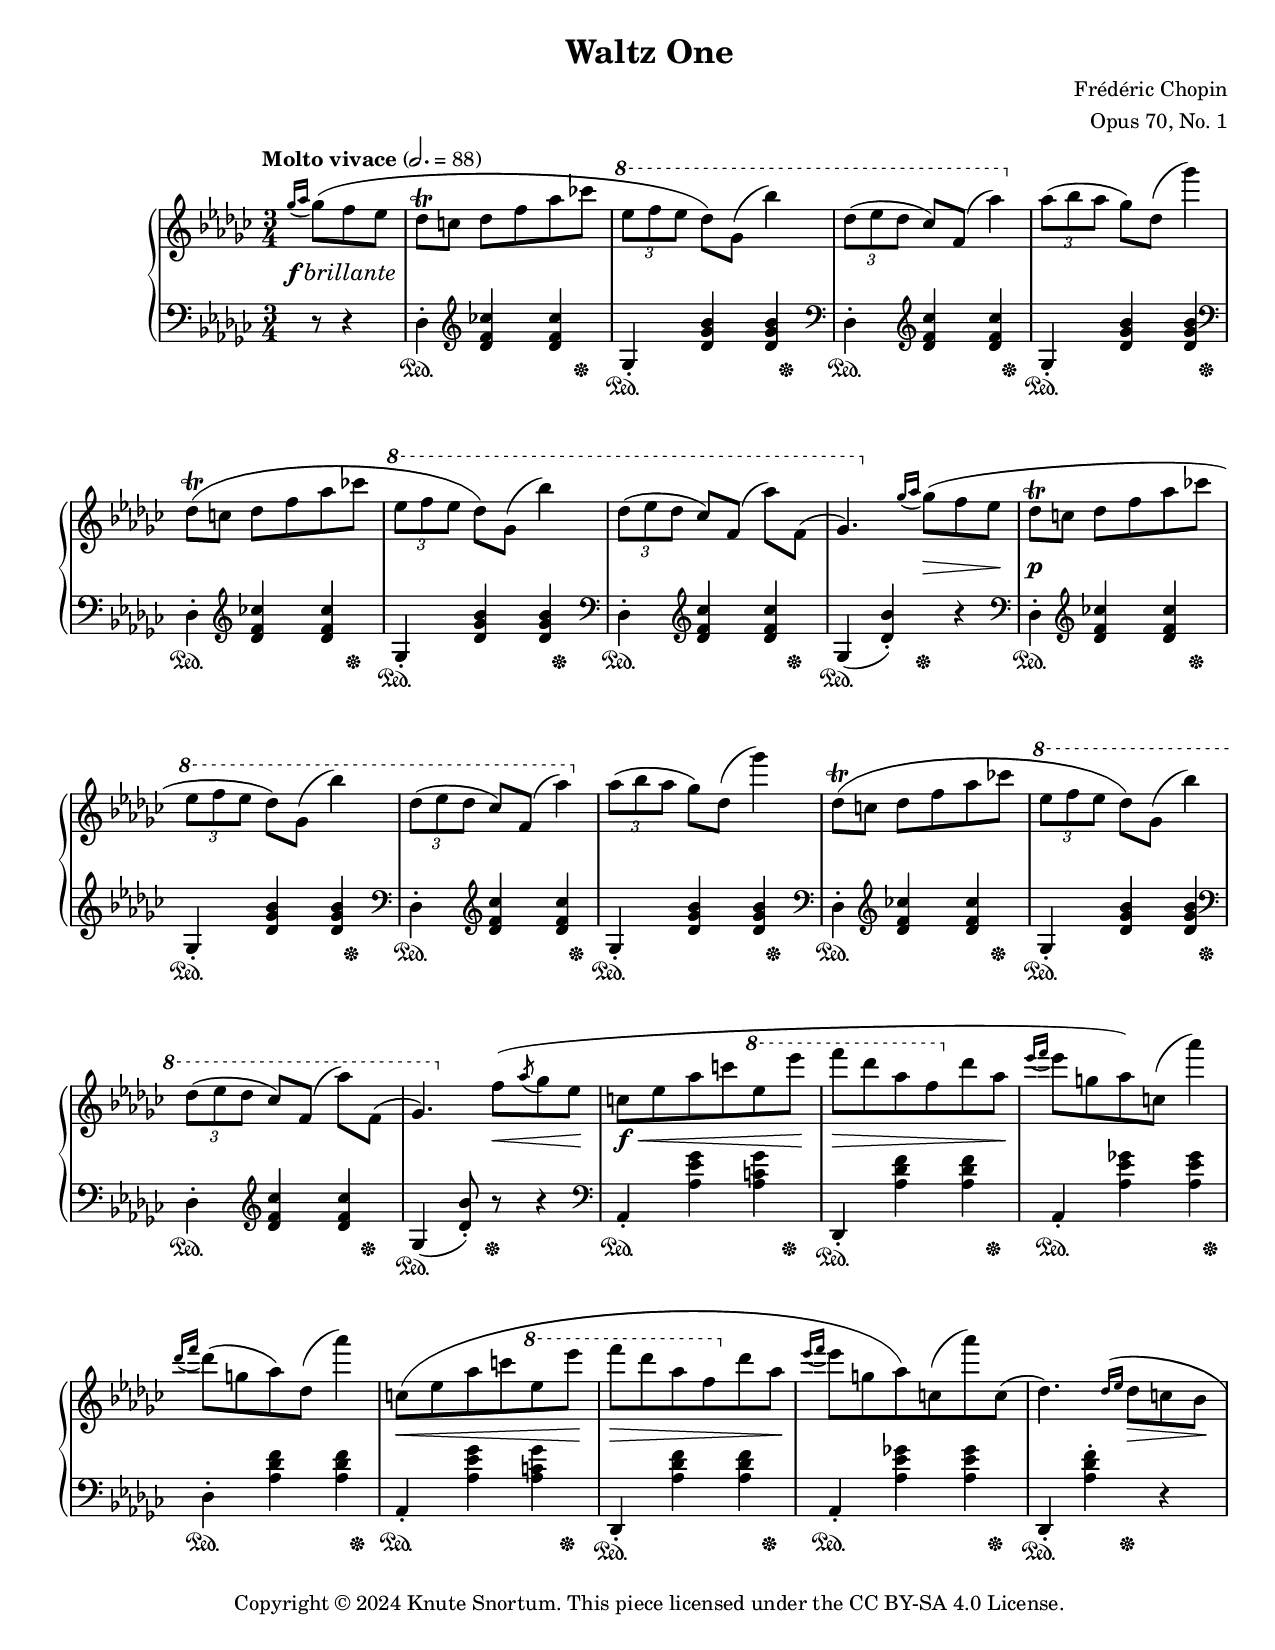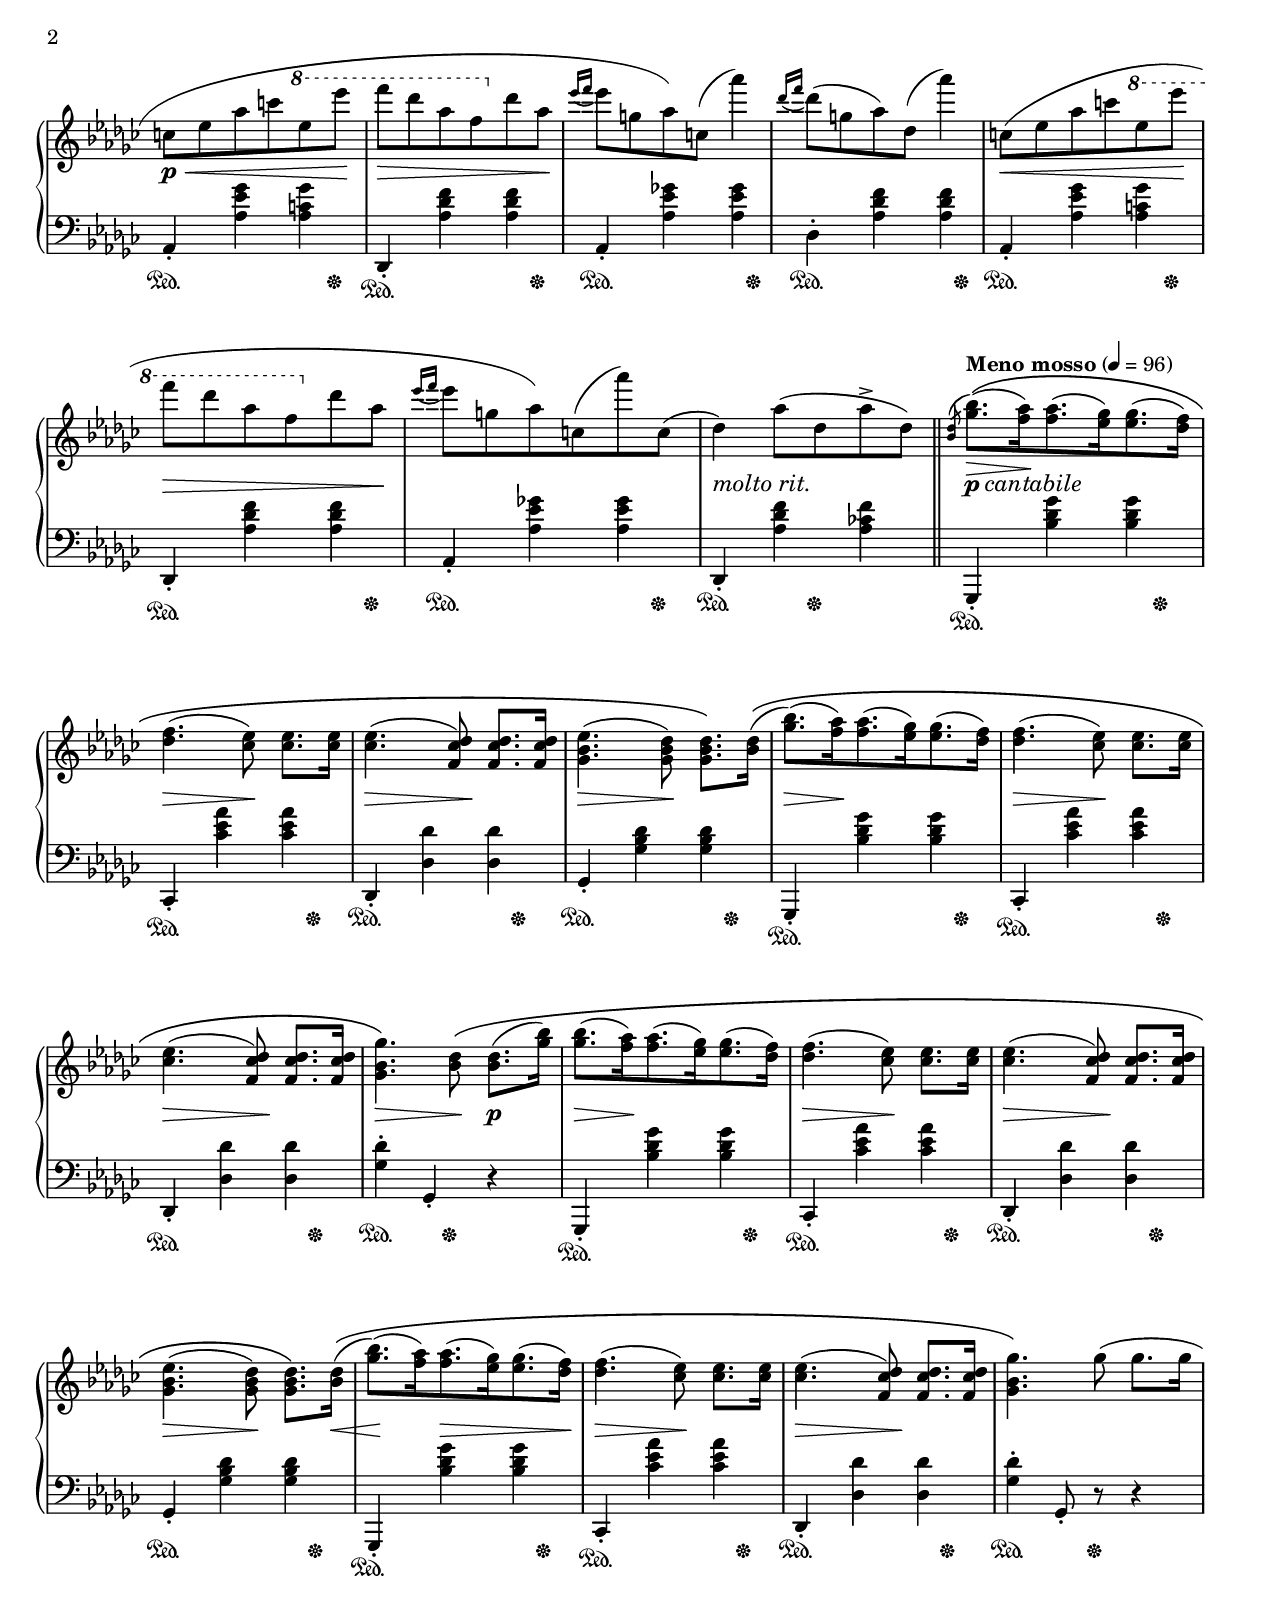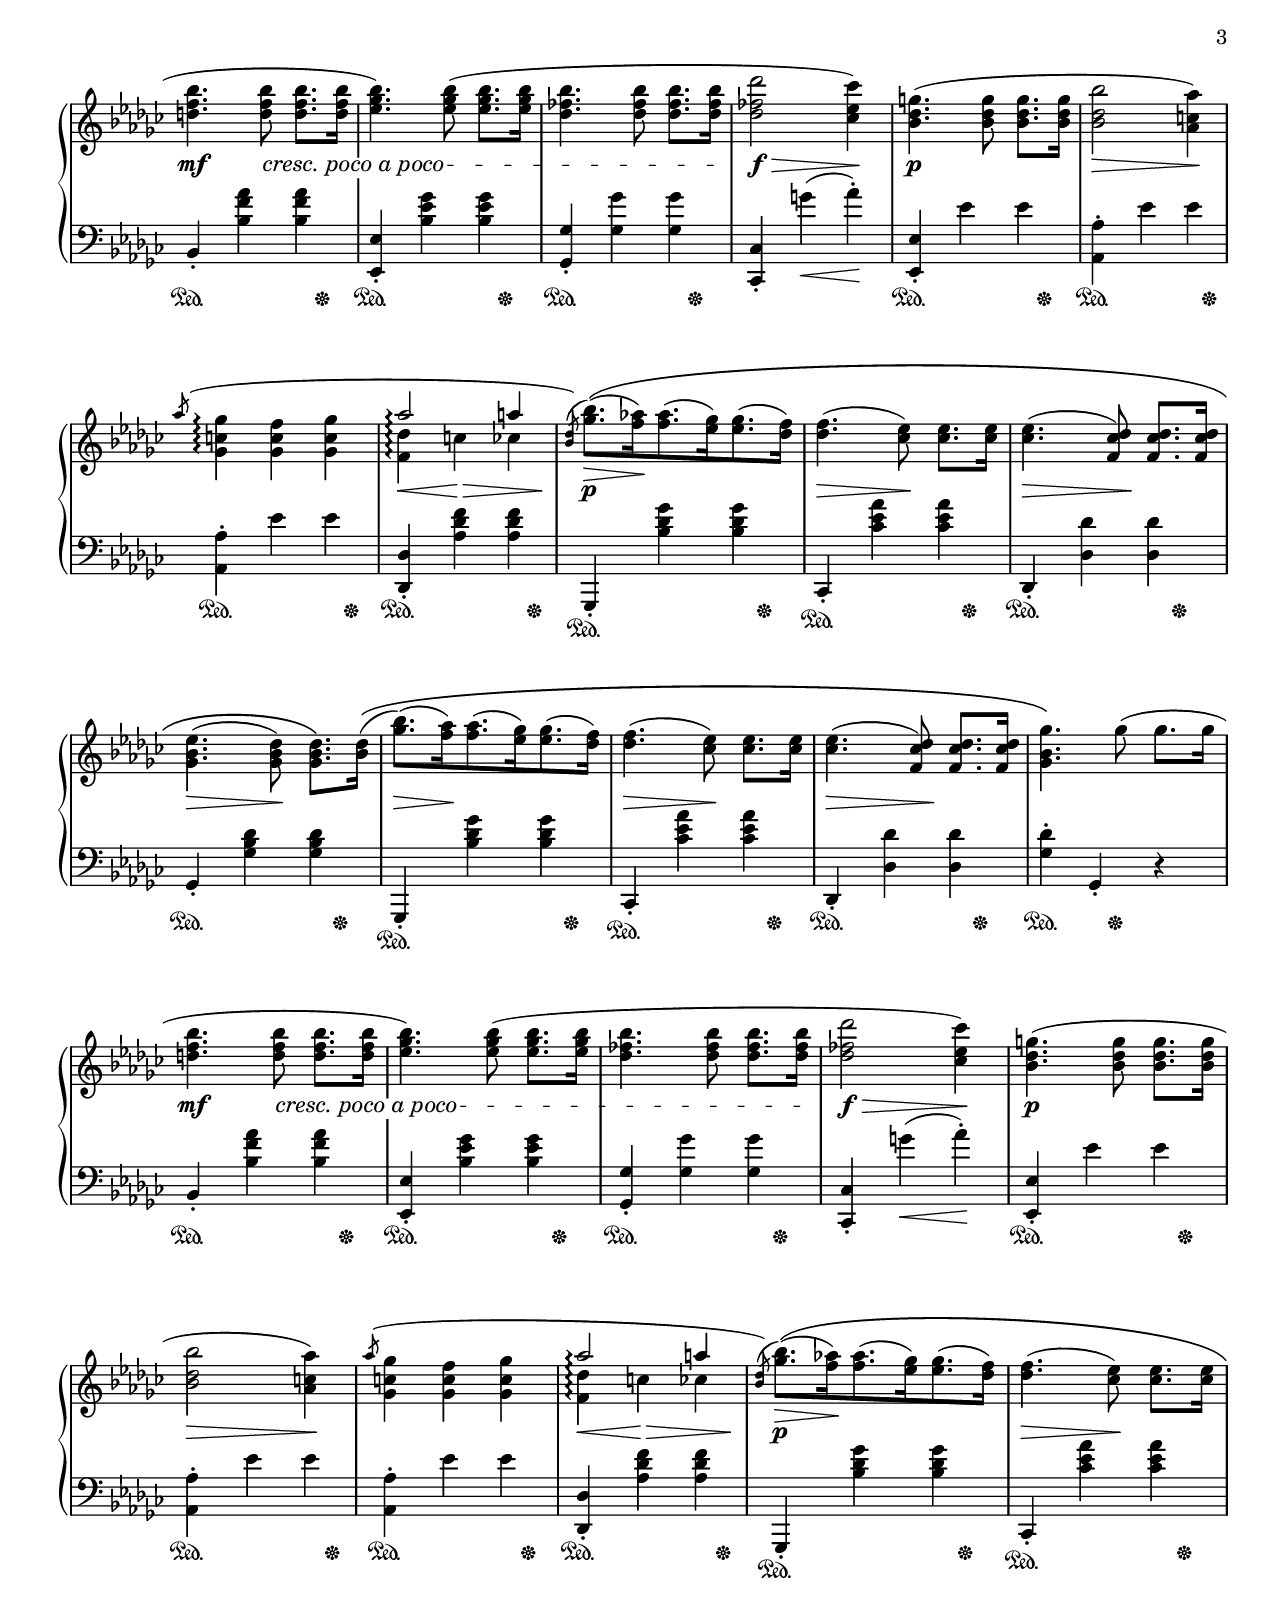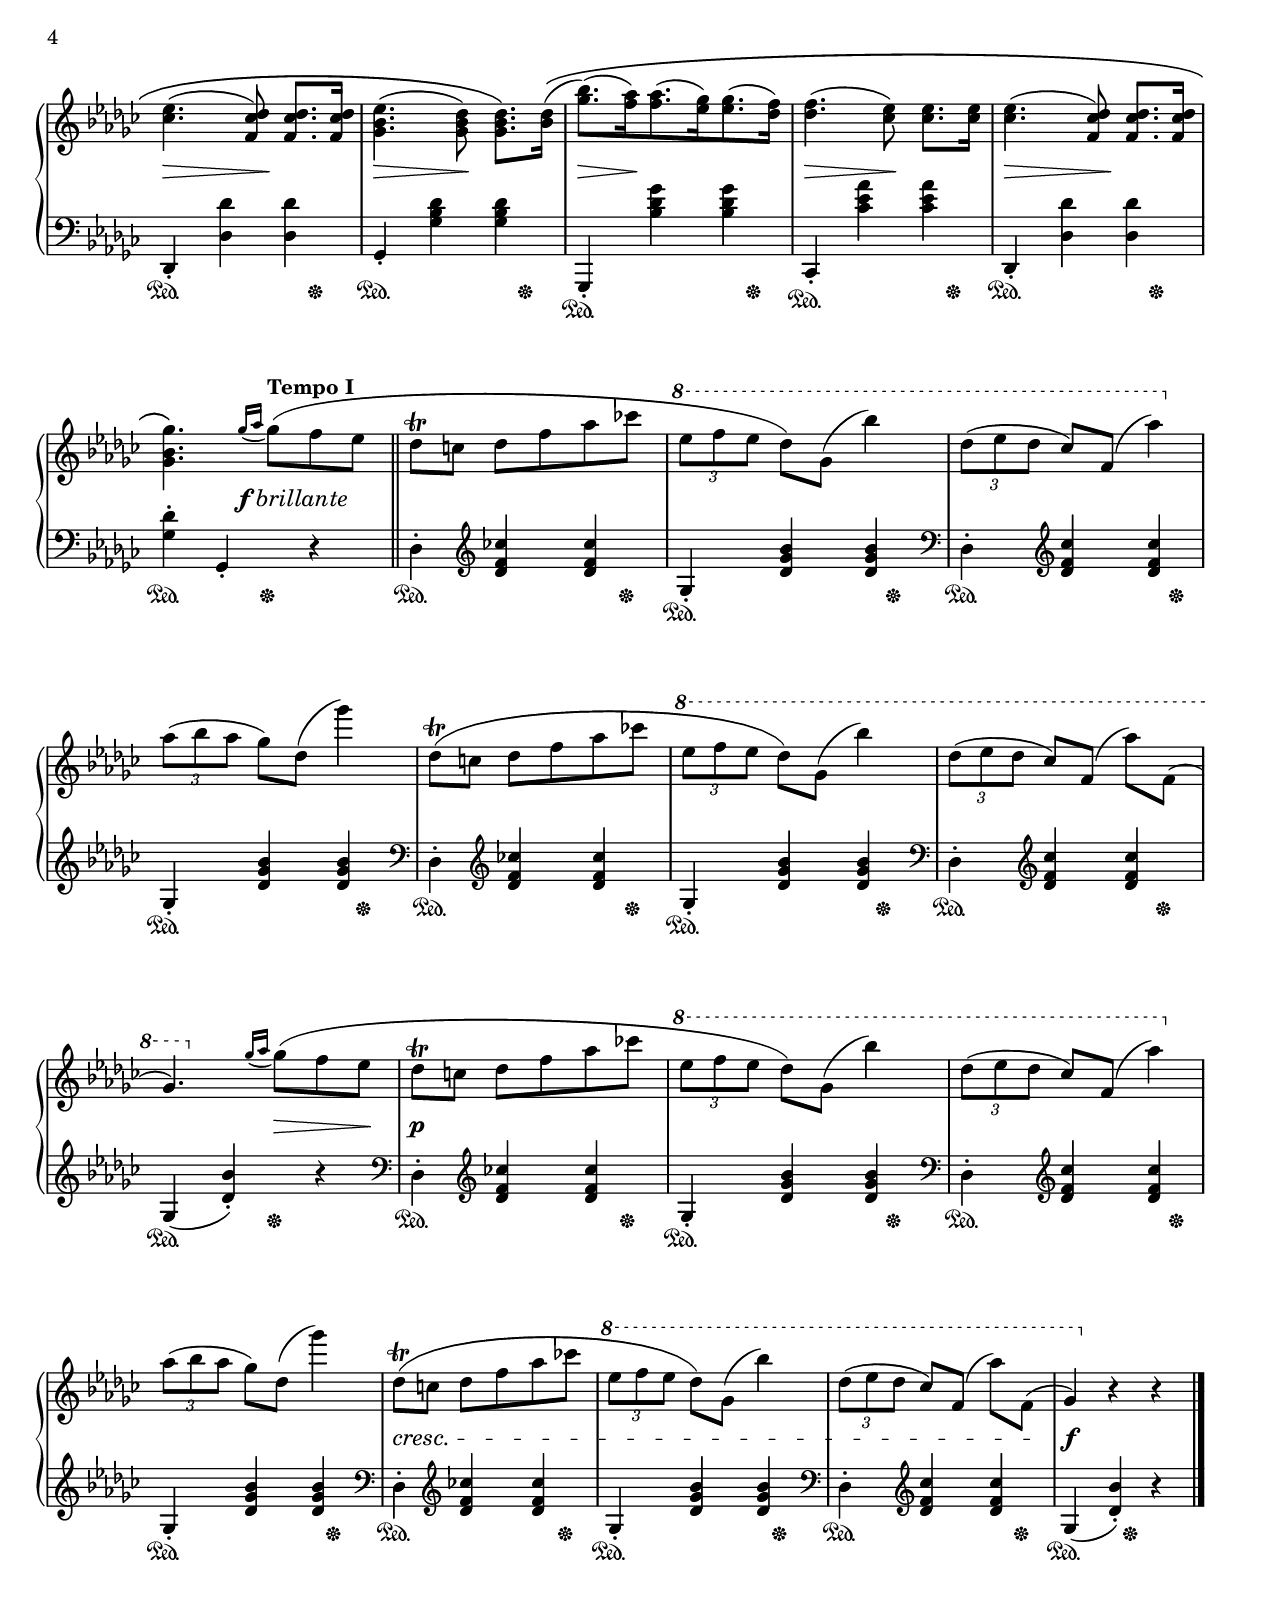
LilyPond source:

\version "2.24.0"

\version "2.24.0"

#(set-global-staff-size 18)

\header {
  title = ##f
  composer = ##f
  opus = ##f
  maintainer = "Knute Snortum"
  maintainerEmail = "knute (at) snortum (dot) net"
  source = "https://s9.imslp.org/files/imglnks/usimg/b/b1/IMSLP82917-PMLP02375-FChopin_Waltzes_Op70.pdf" % SrcA
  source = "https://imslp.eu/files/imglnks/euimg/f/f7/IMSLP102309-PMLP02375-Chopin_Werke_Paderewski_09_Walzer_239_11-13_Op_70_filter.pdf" % Urtext
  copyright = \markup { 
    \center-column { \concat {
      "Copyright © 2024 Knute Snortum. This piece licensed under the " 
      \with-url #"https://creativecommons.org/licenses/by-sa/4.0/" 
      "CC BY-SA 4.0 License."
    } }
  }
}

\paper {
  ragged-right = ##f
  ragged-last-bottom = ##f
  max-systems-per-page = 5
  min-systems-per-page = 4

  system-system-spacing =
    #'((basic-distance . 8) 
       (minimum-distance . 4)
       (padding . 2)
       (stretchability . 60)) % defaults: 12, 8, 1, 60

  last-bottom-spacing = 
    #'((basic-distance . 6)
       (minimum-distance . 4)
       (padding . 3)
       (stretchability . 30)) % defaults 1, 0, 1, 30
    
  top-system-spacing.minimum-distance = 10
    
  #(set-paper-size "letter")
  
  two-sided = ##t
  inner-margin = 12\mm
  outer-margin = 8\mm
    
  tocTitleMarkup = \markup \huge \bold \column {
    \fill-line { "Table of Contents" }
    \hspace #1
  }
  tocItemMarkup = \tocItemWithDotsMarkup
  print-all-headers = ##t
}

\layout {
  \context {
    \Score
    \omit BarNumber
    \override Slur.details.free-head-distance = 0.5
  }
  \context {
    \Voice
    \override Tie.minimum-length = 3
  }
  % Helps keep dynamics from intersecting the span bar line.
  \context { 
    \Dynamics
    \consists Pure_from_neighbor_engraver
    \remove Bar_engraver
  }
}

% Better dynamic performance
\midi {
  \context {
    \Staff
    \consists "Dynamic_performer"
  }
  \context {
    \Voice
    \remove "Dynamic_performer"
  }
  \context {
    \Score
    midiMinimumVolume = #0.20
    midiMaximumVolume = #0.99
  }  
}

%...+....1....+....2....+....3....+....4....+....5....+....6....+....7....+....

\version "2.24.0"
\language "english"

\version "2.24.0"

%
% Scheme functions
%

makeSpanner =
#(define-music-function (mrkup) (markup?)
  #{
    \override TextSpanner.bound-details.left.text = #mrkup
    \override TextSpanner.bound-details.left.stencil-align-dir-y = 0.25
    \override TextSpanner.bound-details.left-broken.text = ##f
  #})

%
% Redefine
%

staffUp   = \change Staff = "upper"
staffDown = \change Staff = "lower"

sd = \sustainOn
su = \sustainOff

hideNoteHead = \once {
  \omit Stem
  \omit Dots
  \omit Flag
  \hideNotes
  \override NoteColumn.ignore-collision = ##t
}

underSlur =
  \tweak avoid-slur #'inside
  \tweak outside-staff-priority ##f 
  \etc
trillUnderSlur = \once \override Script.avoid-slur = #'inside
ottavaUnderSlur = 
  \once \override Staff.OttavaBracket.outside-staff-priority = ##f
dynamicsUnderSlur = \override DynamicLineSpanner.outside-staff-priority = ##f
trillSpanUnderSlur = \once \override TrillSpanner.outside-staff-priority = ##f

crescPocoAPoco = 
  \makeSpanner \markup \large \italic \whiteout \pad-markup #0.25 
  "cresc. poco a poco"

%
% Markup
%

moltoRit = \markup \large \italic "molto rit."
rit = \markup \large \italic rit.
dolce = \markup \large \italic dolce
aTempo = \markup \large \italic "a tempo"
dolceELegato = \markup \large \italic \whiteout "dolce e legato"
pCantabile = \markup { \dynamic p \large \italic cantabile }
fBrillante = \markup { \dynamic f \large \italic brillante }


%%% Positions and shapes %%%

slurShapeA = \shape #'((0 . 0) (0 . -1) (0 . 0) (0 . 0)) \etc
slurShapeB = \shape #'(
                        ((0 . 0) (0 . 0) (0 . 1) (0 . 0))
                        ((0 . 0) (0 . 4) (0 . 0) (0 . -2))
                        ) \etc
slurShapeC = \shape #'(
                        ((0 . 0) (0 . 0) (-4 . 2) (0 . 1.5))
                        ((-1 . 1) (0 . 2) (0 . 1) (0 . -2))
                        ) \etc
slurShapeD = \shape #'(
                        ((0 . 0.25) (0 . 0) (0 . 0) (0 . 0))
                        ((0 . 0) (0 . 0) (0 . 0) (0 . 0))
                        ) \etc

%%% Music %%%

global = {
  \time 3/4
  \key gf \major
}

rightHand = \relative {
  \global
  \tag layout { 
    \partial 4. \appoggiatura { gf''16 af } gf8-\slurShapeA ( f ef 
  }
  \tag midi { \partial 4. gf8( f ef } |
  \trillUnderSlur df[\trill c] df f af cf! |
  \ottava 1 \tuplet 3/2 { ef8 f ef } df) gf,( bf'4) |
  \tuplet 3/2 { df,8( ef df } cf) f,( af'4) |
  \ottava 0 \tuplet 3/2 { af,8( bf af } gf) df( gf'4) |
  df,8[(\trill c] df f af cf! |
  \ottava 1 \tuplet 3/2 { ef8 f ef } df) gf,( bf'4) |
  \tuplet 3/2 { df,8( ef df } cf[) f,]( af') f,( |
  gf4.) \ottava 0 \appoggiatura { gf16 af } gf8( f ef |
  
  \barNumberCheck 9
  % like 1
  \trillUnderSlur df[\trill c] df f af cf! |
  \ottava 1 \tuplet 3/2 { ef8 f ef } df) gf,( bf'4) |
  \tuplet 3/2 { df,8( ef df } cf) f,( af'4) |
  \ottava 0 \tuplet 3/2 { af,8( bf af } gf) df( gf'4) |
  df,8[(\trill c] df f af cf! |
  \ottava 1 \tuplet 3/2 { ef8 f ef } df) gf,( bf'4) |
  \tuplet 3/2 { df,8( ef df } cf[) f,]( af') f,( |
  gf4.) \ottava 0 f8( \acciaccatura { af } gf ef |
  
  \barNumberCheck 17
  c8 ef af c \ottavaUnderSlur \ottava 1 ef ef' |
  f8 df af f \ottava 0 df af |
  \appoggiatura { ef'16 f } ef8 g, af) c,( af''4) |
  \appoggiatura { df,16 f } df8( g, af) df,( af''4) |
  c,,8( ef af c \ottavaUnderSlur \ottava 1 ef ef' |
  f8 df af f \ottava 0 df af |
  \appoggiatura { ef'16 f } ef8 g, af) c,( af'') c,,( |
  df4.) \grace { df16-\slurShapeB ^( ef } df8 c bf |
  
  \barNumberCheck 25
  c8 ef af c \ottavaUnderSlur \ottava 1 ef ef' |
  f8 df af f \ottava 0 df af |
  \appoggiatura { ef'16 f } ef8 g, af) c,( af''4) |
  \appoggiatura { df,16 f } df8( g, af) df,( af''4) |
  c,,8-\slurShapeC ( ef af c \ottavaUnderSlur \ottava 1 ef ef' |
  f8 df af f \ottava 0 df af |
  \appoggiatura { ef'16 f } ef8 g, af) c,( af'') c,,( |
  df4) af'8( df, af'-> df,) |
  \bar "||"
  
  \barNumberCheck 33
  \slashedGrace { <bf df>8^( } <gf' bf>8.[)-\slurShapeD \((\> <f af>16)\! q8.(
    <ef gf>16) q8.( <df f>16]) |
  q4.( <cf ef>8) q8. q16 |
  q4.( <f, cf' df>8) q8. q16 |
  <gf bf ef>4.( <gf bf df>8) q8.\) <bf df>16\(( |
  <gf' bf>8.[)( <f af>16) q8.( <ef gf>16) q8.( <df f>16]) |
  q4.( <cf ef>8) q8. q16 |
  q4.( <f, cf' df>8) q8. q16 |
  <gf bf gf'>4.\) <bf df>8\( q8.( <gf' bf>16) |
  
  \barNumberCheck 41
  <gf bf>8.[( <f af>16) q8.( <ef gf>16) q8.( <df f>16]) |
  q4.( <cf ef>8) q8. q16 |
  q4.( <f, cf' df>8) q8. q16 |
  <gf bf ef>4.( <gf bf df>8) q8.\) <bf df>16\(( |
  <gf' bf>8.[)( <f af>16) q8.( <ef gf>16) q8.( <df f>16]) |
  q4.( <cf ef>8) q8. q16 |
  q4.( <f, cf' df>8) q8. q16 |
  <gf bf gf'>4.\) gf'8( gf8. gf16 |
  
  \barNumberCheck 49
  <d f bf>4. q8 q8. q16 |
  <ef gf bf>4.) q8( q8. q16 |
  <df ff bf>4. q8 q8. q16 |
  <df ff df'>2 <cf ef cf'>4) |
  <bf df g>4.( q8 q8. q16 |
  <bf df bf'>2 <af c af'>4) |
  \slashedGrace { af'8^( } <gf, c gf'>4\arpeggio <gf c f> <gf c gf'> |
  << 
    { \voiceOne af'2\arpeggio a4 } 
    \new Voice { \voiceFour <f, df'>4\arpeggio c' cf } 
  >> |
  
  \barNumberCheck 57
  \oneVoice \slashedGrace { <bf df>8)^( } <gf' bf>8.[)-\slurShapeD \((\>
    <f af!>16)\! q8.( <ef gf>16) q8.( <df f>16]) |
  q4.( <cf ef>8) q8. q16 |
  q4.( <f, cf' df>8) q8. q16 |
  <gf bf ef>4.( <gf bf df>8) q8.\) <bf df>16\(( |
  <gf' bf>8.[)( <f af>16) q8.( <ef gf>16) q8.( <df f>16]) |
  q4.( <cf ef>8) q8. q16 |
  q4.( <f, cf' df>8) q8. q16 |
  <gf bf gf'>4.\) gf'8( gf8. gf16 |
  
  \barNumberCheck 65
  <d f bf>4. q8 q8. q16 |
  <ef gf bf>4.) q8( q8. q16 |
  <df ff bf>4. q8 q8. q16 |
  <df ff df'>2 <cf ef cf'>4) |
  <bf df g>4.( q8 q8. q16 |
  <bf df bf'>2 <af c af'>4) |
  \slashedGrace { af'8^( } <gf, c gf'>4 <gf c f> <gf c gf'> |
  << 
    { \voiceOne af'2\arpeggio a4 } 
    \new Voice { \voiceFour <f, df'>4\arpeggio c' cf } 
  >> |
  
  \barNumberCheck 73
  \oneVoice \slashedGrace { <bf df>8)^( } <gf' bf>8.[)-\slurShapeD \((\>
    <f af!>16)\! q8.( <ef gf>16) q8.( <df f>16]) |
  q4.( <cf ef>8) q8. q16 |
  q4.( <f, cf' df>8) q8. q16 |
  <gf bf ef>4.( <gf bf df>8) q8.\) <bf df>16\(( |
  <gf' bf>8.[)( <f af>16) q8.( <ef gf>16) q8.( <df f>16]) |
  q4.( <cf ef>8) q8. q16 |
  q4.( <f, cf' df>8) q8. q16 |
  <gf bf gf'>4.\) \appoggiatura { gf'16 af } gf8( f ef |
  \bar "||"
  
  \barNumberCheck 81
  \trillUnderSlur df[\trill c] df f af cf! |
  \ottava 1 \tuplet 3/2 { ef8 f ef } df) gf,( bf'4) |
  \tuplet 3/2 { df,8( ef df } cf) f,( af'4) |
  \ottava 0 \tuplet 3/2 { af,8( bf af } gf) df( gf'4) |
  df,8[(\trill c] df f af cf! |
  \ottava 1 \tuplet 3/2 { ef8 f ef } df) gf,( bf'4) |
  \tuplet 3/2 { df,8( ef df } cf[) f,]( af') f,( |
  gf4.) \ottava 0 \appoggiatura { gf16 af } gf8( f ef |
  
  \barNumberCheck 89
  \trillUnderSlur df[\trill c] df f af cf! |
  \ottava 1 \tuplet 3/2 { ef8 f ef } df) gf,( bf'4) |
  \tuplet 3/2 { df,8( ef df } cf) f,( af'4) |
  \ottava 0 \tuplet 3/2 { af,8( bf af } gf) df( gf'4) |
  df,8[(\trill c] df f af cf! |
  \ottava 1 \tuplet 3/2 { ef8 f ef } df) gf,( bf'4) |
  \tuplet 3/2 { df,8( ef df } cf[) f,]( af') f,( |
  gf4) \ottava 0 r r |
  \bar "|."
}

leftHand = \relative {
  \global
  \clef bass
  \tag layout { \partial 4. \grace { s8 } r8 r4 }
  \tag midi   { \partial 4. r8 r4 } |
  df4-. \clef treble <df' f cf'!> q |
  gf,4-. <df' gf bf> q |
  \clef bass df,4-. \clef treble <df' f cf'> q |
  gf,4-. <df' gf bf> q |
  \clef bass df,4-. \clef treble <df' f cf'!> q |
  gf,4-. <df' gf bf> q |
  \clef bass df,4-. \clef treble <df' f cf'> q |
  gf,4( <df' bf'>-.) r |
  
  \barNumberCheck 9
  % like 1
  \clef bass df,4-. \clef treble <df' f cf'!> q |
  gf,4-. <df' gf bf> q |
  \clef bass df,4-. \clef treble <df' f cf'> q |
  gf,4-. <df' gf bf> q |
  \clef bass df,4-. \clef treble <df' f cf'!> q |
  gf,4-. <df' gf bf> q |
  \clef bass df,4-. \clef treble <df' f cf'> q |
  gf,4( <df' bf'>8-.) r r4 |
  
  \barNumberCheck 17
  \clef bass af,4-. <af' ef' gf> <af c gf'> |
  df,,4-. <af'' df f> q |
  af,4-. <af' ef' gf!> q |
  df,4-. <af' df f> q |
  af,4-. <af' ef' gf> <af c gf'> |
  df,,4-. <af'' df f> q |
  af,4-. <af' ef' gf!> q |
  df,,4-. <af'' df f>-. r|
  
  \barNumberCheck 25
  af,4-. <af' ef' gf> <af c gf'> |
  df,,4-. <af'' df f> q |
  af,4-. <af' ef' gf!> q |
  df,4-. <af' df f> q |
  af,4-. <af' ef' gf> <af c gf'> |
  df,,4-. <af'' df f> q |
  af,4-. <af' ef' gf!> q |
  df,,4-. <af'' df f> <af cf! f> |
  
  \barNumberCheck 33
  gf,,4-. <bf'' df gf> q |
  cf,,4-. <cf'' ef af> q |
  df,,4-. <df' df'> q |
  gf,4-. <gf' bf df> q |
  gf,,4-. <bf'' df gf> q |
  cf,,4-. <cf'' ef af> q |
  df,,4-. <df' df'> q |
  <gf df'>4-. gf,-. r |
  
  \barNumberCheck 41
  gf,4-. <bf'' df gf> q |
  cf,,4-. <cf'' ef af> q |
  df,,4-. <df' df'> q |
  gf,4-. <gf' bf df> q |
  gf,,4-. <bf'' df gf> q |
  cf,,4-. <cf'' ef af> q |
  df,,4-. <df' df'> q |
  <gf df'>4-. gf,8-. r r4 |
  
  \barNumberCheck 49
  bf4-. <bf' f' af> q |
  <ef,, ef'>4-. <bf'' ef gf> q |
  <gf, gf'>4-. <gf' gf'> q |
  <cf,, cf'>4-. g'''(\< af)-.\! |
  <ef,, ef'>4-. ef'' ef |
  <af,, af'>4-. ef'' ef |
  <af,, af'>4-. ef'' ef |
  <df,, df'>-. <af'' df f> q |
  
  \barNumberCheck 57
  gf,,4-. <bf'' df gf> q |
  cf,,4-. <cf'' ef af> q |
  df,,4-. <df' df'> q |
  gf,4-. <gf' bf df> q |
  gf,,4-. <bf'' df gf> q |
  cf,,4-. <cf'' ef af> q |
  df,,4-. <df' df'> q |
  <gf df'>4-. gf,-. r |
  
  \barNumberCheck 65
  bf4-. <bf' f' af> q |
  <ef,, ef'>4-. <bf'' ef gf> q |
  <gf, gf'>4-. <gf' gf'> q |
  <cf,, cf'>4-. g'''(\< af)-.\! |
  <ef,, ef'>4-. ef'' ef |
  <af,, af'>4-. ef'' ef |
  <af,, af'>4-. ef'' ef |
  <df,, df'>-. <af'' df f> q |
  
  \barNumberCheck 73
  gf,,4-. <bf'' df gf> q |
  cf,,4-. <cf'' ef af> q |
  df,,4-. <df' df'> q |
  gf,4-. <gf' bf df> q |
  gf,,4-. <bf'' df gf> q |
  cf,,4-. <cf'' ef af> q |
  df,,4-. <df' df'> q |
  <gf df'>4-. gf,-. r |
  
  \barNumberCheck 81
  df'4-. \clef treble <df' f cf'!> q |
  gf,4-. <df' gf bf> q |
  \clef bass df,4-. \clef treble <df' f cf'> q |
  gf,4-. <df' gf bf> q |
  \clef bass df,4-. \clef treble <df' f cf'!> q |
  gf,4-. <df' gf bf> q |
  \clef bass df,4-. \clef treble <df' f cf'> q |
  gf,4( <df' bf'>-.) r |
  
  \barNumberCheck 89
  \clef bass df,4-. \clef treble <df' f cf'!> q |
  gf,4-. <df' gf bf> q |
  \clef bass df,4-. \clef treble <df' f cf'> q |
  gf,4-. <df' gf bf> q |
  \clef bass df,4-. \clef treble <df' f cf'!> q |
  gf,4-. <df' gf bf> q |
  \clef bass df,4-. \clef treble <df' f cf'> q |
  gf,4( <df' bf'>-.) r |
}

dynamics = {
  \override TextScript.Y-offset = -0.5
  \override TextSpanner.Y-offset = 0 
  \tag layout { \partial 4. \grace { s8^\fBrillante } s4. }
  \tag midi   { \partial 4. s4.\f } |
  s2. * 7 |
  s4. s4\> s8\! |
  
  \barNumberCheck 9
  s2.\p |
  s2. * 6 |
  s4. s4\< s8\! |
  
  \barNumberCheck 17
  s2\f\< s8 s\! |
  s2\> s8 s\! |
  s2. * 2 |
  s2\< s8 s\! |
  s2\> s8 s\! |
  s2. |
  s4. s4\> s8\! |
  
  \barNumberCheck 25
  s2\p\< s8 s\! |
  s2\> s8 s\! |
  s2. * 2 |
  s2\< s8 s\! |
  s2\> s8 s\! |
  s2. |
  s2.^\moltoRit |
  
  \barNumberCheck 33
  s2.^\pCantabile |
  s4.\> s\! |
  s4.\> s\! |
  s4.\> s\! |
  s8.\> s16\! s2 |
  s4.\> s\! |
  s4.\> s\! |
  s4.\> s8\! s4\p |
  
  \barNumberCheck 41
  % s2. * 8 |
  s8.\> s16\! s2 |
  s4.\> s\! |
  s4.\> s\! |
  s4.\> s8\! s8. s16\< |
  s4\! s\> s8. s16\! |
  s4.\> s\! |
  s4.\> s\! |
  s2. |
  
  \barNumberCheck 49
  s4.\mf \crescPocoAPoco s\startTextSpan |
  s2. |
  s2 s8. s16\stopTextSpan |
  s2\f\> s4\! |
  s2.\p |
  s2\> s4\! |
  s2. |
  s4\< s4.\> s8\! |
  
  \barNumberCheck 57
  s2.\p |
  s4.\> s\! |
  s4.\> s\! |
  s4.\> s\! |
  s8.\> s16\! s2 |
  s4.\> s\! |
  s4.\> s\! |
  s2. |
  
  \barNumberCheck 65
  s4.\mf \crescPocoAPoco s\startTextSpan |
  s2. |
  s2 s8. s16\stopTextSpan |
  s2\f\> s4\! |
  s2.\p |
  s2\> s4\! |
  s2. |
  s4\< s4.\> s8\! |
  
  \barNumberCheck 73
  s2.\p |
  s4.\> s\! |
  s4.\> s\! |
  s4.\> s\! |
  s8.\> s16\! s2 |
  s4.\> s\! |
  s4.\> s\! |
  s4. \grace { s8^\fBrillante } s4. |
  
  \barNumberCheck 81
  s2. * 7 |
  s4. s4\> s8\! |
  
  \barNumberCheck 89
  s2.\p |
  s2. * 3 |
  s2.\cresc |
  s2. |
  s2 s8. s16\! |
  s2.\f |
}

tempi = {
  \tempo "Molto vivace" 2. = 88
  \tag layout { \partial 4. \grace { s8 } s4. }
  \tag midi   { \partial 4. s4. } |
  \set Score.tempoHideNote = ##t
  s2. * 8 |
  
  \barNumberCheck 9
  s2. * 8 |
  
  \barNumberCheck 17
  s2. * 8 |
  
  \barNumberCheck 25
  s2. * 7 |
  \tempo 4 = 200
  s4 \tempo 4 = 152 s \tempo 4 = 120 s |
  
  \barNumberCheck 33
  \set Score.tempoHideNote = ##f
  \tempo "Meno mosso" 4 = 96
  s2. * 8 |
  
  \barNumberCheck 41
  s2. * 8 |
  
  \barNumberCheck 49
  s2. * 8 |
  
  \barNumberCheck 57
  s2. * 8 |
  
  \barNumberCheck 65
  s2. * 8 |
  
  \barNumberCheck 73
  s2. * 7 |
  \set Score.tempoHideNote = ##t
  s4. \tempo "Tempo I" 2. = 88  s |
  
  \barNumberCheck 81
  s2. * 8 |
  
  \barNumberCheck 89
  s2. * 6 |
  s2 \tempo 2. = 60 4 |
  s2. |
}

pedal = {
  \tag layout { \partial 4. \grace { s8 } s4. }
  \tag midi   { \partial 4. s4. } |
  s2\sd s8 s\su |
  s2-\tweak Y-offset -2 \sd s8 s\su |
  s2\sd s8 s\su |
  s2-\tweak Y-offset -2 \sd s8 s\su |
  s2\sd s8 s\su |
  s2-\tweak Y-offset -2 \sd s8 s\su |
  s2\sd s8 s\su |
  s4.-\tweak Y-offset -2 \sd s\su |
  
  \barNumberCheck 9
  s2\sd s8 s\su |
  s2-\tweak Y-offset -2 \sd s8 s\su |
  s2\sd s8 s\su |
  s2-\tweak Y-offset -2 \sd s8 s\su |
  s2\sd s8 s\su |
  s2-\tweak Y-offset -2 \sd s8 s\su |
  s2\sd s8 s\su |
  s4.-\tweak Y-offset -2 \sd s\su |
  
  \barNumberCheck 17
  s2\sd s8 s\su |
  s2-\tweak Y-offset -1 \sd s8 s\su |
  s2\sd s8 s\su |
  s2\sd s8 s\su |
  s2\sd s8 s\su |
  s2-\tweak Y-offset -1 \sd s8 s\su |
  s2\sd s8 s\su |
  s4.-\tweak Y-offset -1 \sd s\su |
  
  \barNumberCheck 25
  s2\sd s8 s\su |
  s2-\tweak Y-offset -1 \sd s8 s\su |
  s2\sd s8 s\su |
  s2\sd s8 s\su |
  s2\sd s8 s\su |
  s2-\tweak Y-offset -1 \sd s8 s\su |
  s2\sd s8 s\su |
  s4.\sd s\su |
  
  \barNumberCheck 33
  s2-\tweak Y-offset -2 \sd s8 s\su |
  s2-\tweak Y-offset -1 \sd s8 s\su |
  s2\sd s8 s\su |
  s2\sd s8 s\su |
  s2-\tweak Y-offset -2 \sd s8 s\su |
  s2-\tweak Y-offset -1 \sd s8 s\su |
  s2-\tweak Y-offset -1 \sd s8 s\su |
  s4.\sd s\su |
  
  \barNumberCheck 41
  s2-\tweak Y-offset -2 \sd s8 s\su |
  s2-\tweak Y-offset -1 \sd s8 s\su |
  s2\sd s8 s\su |
  s2\sd s8 s\su |
  s2-\tweak Y-offset -2 \sd s8 s\su |
  s2-\tweak Y-offset -1 \sd s8 s\su |
  s2\sd s8 s\su |
  s4.\sd s\su |
  
  \barNumberCheck 49
  s2\sd s8 s\su |
  s2\sd s8 s\su |
  s2\sd s8 s\su |
  s2. |
  s2\sd s8 s\su |
  s2\sd s8 s\su |
  s2\sd s8 s\su |
  s2\sd s8 s\su |
  
  \barNumberCheck 57
  s2-\tweak Y-offset -2 \sd s8 s\su |
  s2-\tweak Y-offset -1 \sd s8 s\su |
  s2\sd s8 s\su |
  s2\sd s8 s\su |
  s2-\tweak Y-offset -2 \sd s8 s\su |
  s2-\tweak Y-offset -1 \sd s8 s\su |
  s2\sd s8 s\su |
  s4.\sd s\su |
  
  \barNumberCheck 65
  s2\sd s8 s\su |
  s2\sd s8 s\su |
  s2\sd s8 s\su |
  s2. |
  s2\sd s8 s\su |
  s2\sd s8 s\su |
  s2\sd s8 s\su |
  s2\sd s8 s\su |
  
  \barNumberCheck 73
  s2-\tweak Y-offset -2 \sd s8 s\su |
  s2-\tweak Y-offset -1 \sd s8 s\su |
  s2\sd s8 s\su |
  s2\sd s8 s\su |
  s2-\tweak Y-offset -2 \sd s8 s\su |
  s2-\tweak Y-offset -1 \sd s8 s\su |
  s2\sd s8 s\su |
  s4.\sd s\su |
  
  \barNumberCheck 81
  s2\sd s8 s\su |
  s2-\tweak Y-offset -2 \sd s8 s\su |
  s2\sd s8 s\su |
  s2-\tweak Y-offset -2 \sd s8 s\su |
  s2\sd s8 s\su |
  s2-\tweak Y-offset -2 \sd s8 s\su |
  s2\sd s8 s\su |
  s4.-\tweak Y-offset -2 \sd s\su |
  
  \barNumberCheck 89
  s2\sd s8 s\su |
  s2-\tweak Y-offset -2 \sd s8 s\su |
  s2\sd s8 s\su |
  s2-\tweak Y-offset -2 \sd s8 s\su |
  s2\sd s8 s\su |
  s2-\tweak Y-offset -2 \sd s8 s\su |
  s2\sd s8 s\su |
  s4.-\tweak Y-offset -2 \sd s\su |
}

forceBreaks = {
  % page 1
  \tag layout { \partial 4. \grace { s8 } s4. }
  \tag midi   { \partial 4. s4. } |
  \repeat unfold 3 { s2.\noBreak } s2.\break\noPageBreak
  \repeat unfold 4 { s2.\noBreak } s2.\break\noPageBreak
  \repeat unfold 4 { s2.\noBreak } s2.\break\noPageBreak
  \repeat unfold 4 { s2.\noBreak } s2.\break\noPageBreak
  \grace { s8 } \repeat unfold 4 { s2.\noBreak } s2.\pageBreak
  
  % page 2
  \repeat unfold 4 { s2.\noBreak } s2.\break\noPageBreak
  \repeat unfold 3 { s2.\noBreak } s2.\break\noPageBreak
  \repeat unfold 4 { s2.\noBreak } s2.\break\noPageBreak
  \repeat unfold 4 { s2.\noBreak } s2.\break\noPageBreak
  \repeat unfold 4 { s2.\noBreak } s2.\pageBreak
  
  % page 3
  \repeat unfold 5 { s2.\noBreak } s2.\break\noPageBreak
  \grace { s8 } \repeat unfold 4 { s2.\noBreak } s2.\break\noPageBreak
  \repeat unfold 4 { s2.\noBreak } s2.\break\noPageBreak
  \repeat unfold 4 { s2.\noBreak } s2.\break\noPageBreak
  \repeat unfold 4 { s2.\noBreak } s2.\pageBreak
  
  % page 4
  \repeat unfold 4 { s2.\noBreak } s2.\break\noPageBreak
  \repeat unfold 3 { s2.\noBreak } s2.\break\noPageBreak
  \repeat unfold 3 { s2.\noBreak } s2.\break\noPageBreak
  \repeat unfold 3 { s2.\noBreak } s2.\break\noPageBreak
}

waltzOneNotes =
\score {
  \header {
    title = "Waltz One"
    composer = "Frédéric Chopin"
    opus = "Opus 70, No. 1"
  }
  \keepWithTag layout  
  \new PianoStaff \with {
    connectArpeggios = ##t
  } <<
    \new Staff = "upper" \rightHand
    \new Dynamics \dynamics
    \new Staff = "lower" \leftHand
    \new Dynamics \pedal
    \new Dynamics \tempi
    \new Devnull \forceBreaks
  >>
  \layout {}
}

% \include "articulate.ly"

waltzOneMidi =
\book {
  \bookOutputName "waltz-op70-no1"
  \score {
    \keepWithTag midi
    % \articulate <<
    <<
      \new Staff = "upper" << \rightHand \dynamics \pedal \tempi >>
      \new Staff = "lower" << \leftHand \dynamics \pedal \tempi >>
    >>
    \midi {}
  }
}


\waltzOneNotes
\waltzOneMidi